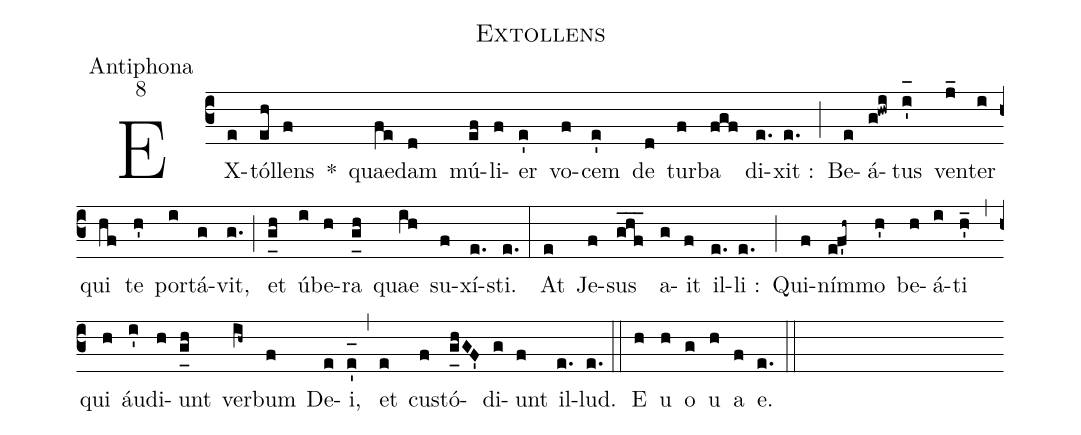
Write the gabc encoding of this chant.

name:Extollens;
office-part:Antiphona;
mode:8;
%%
(c3) EX(e)tól(eh)lens(f) *() quae(fe)dam(d) mú(ef)li(f)er(e') vo(f)cem(e') de(d) tur(f)ba(fgf) di(e.)xit :(e.) (;) Be(e)á(g!hwi)tus(i'_[oh:h]) ven(j_)ter(i) qui(hf) te(h') por(i)tá(g)vit,(g.) (;) et(g_[uh:l]h) ú(i)be(h)ra(g_[uh:l]h) quae(ih) su(f)xí(e.)sti.(e.) (:) At(e) Je(f)sus(ghf___) a(g)it(f) il(e.)li :(e.) (;) Qui(f)ním(ef'h~)mo(h') be(h)á(i)ti(h'_) (,) qui(h) áu(i')di(h)unt(g_[uh:l]h) ver(ih~)bum(f) De(e)i,(e'_[oh:h]) (,) et(e) cu(f)stó(g_[uh:l]hGF')di(g)unt(f) il(e.)lud.(e.) (::) <eu>E(h) u(h) o(g) u(h) a(f) e.</eu>(e.) (::)
